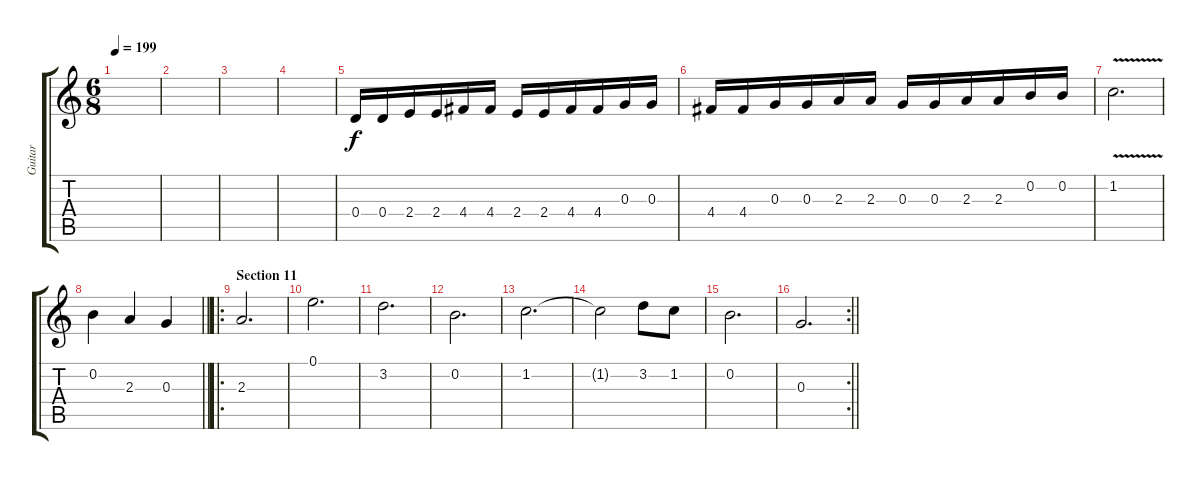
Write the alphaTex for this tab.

\track ("Guitar" "Guitar") {instrument distortionguitar}
\staff {score tabs}
\tuning (E4 B3 G3 D3 A2 E2) {hide}
\ts (6 8)
\tempo 199
\clef g2
\ks c
|
|
|
|
0.4.16 0.4.16 2.4.16 2.4.16 4.4.16 4.4.16 2.4.16 2.4.16 4.4.16 4.4.16 0.3.16 0.3.16 |
4.4.16 4.4.16 0.3.16 0.3.16 2.3.16 2.3.16 0.3.16 0.3.16 2.3.16 2.3.16 0.2.16 0.2.16 |
1.2{v}.2{d} |
\barLineRight lightlight
0.2.4 2.3.4 0.3.4 |
\ro
\section ("" "Section 11")
2.3.2{d} |
0.1.2{d} |
3.2.2{d} |
0.2.2{d} |
1.2.2{d} |
1.2{t}.2 3.2.8 1.2.8 |
0.2.2{d} |
\rc 2
\barLineRight lightlight
0.3.2{d}
